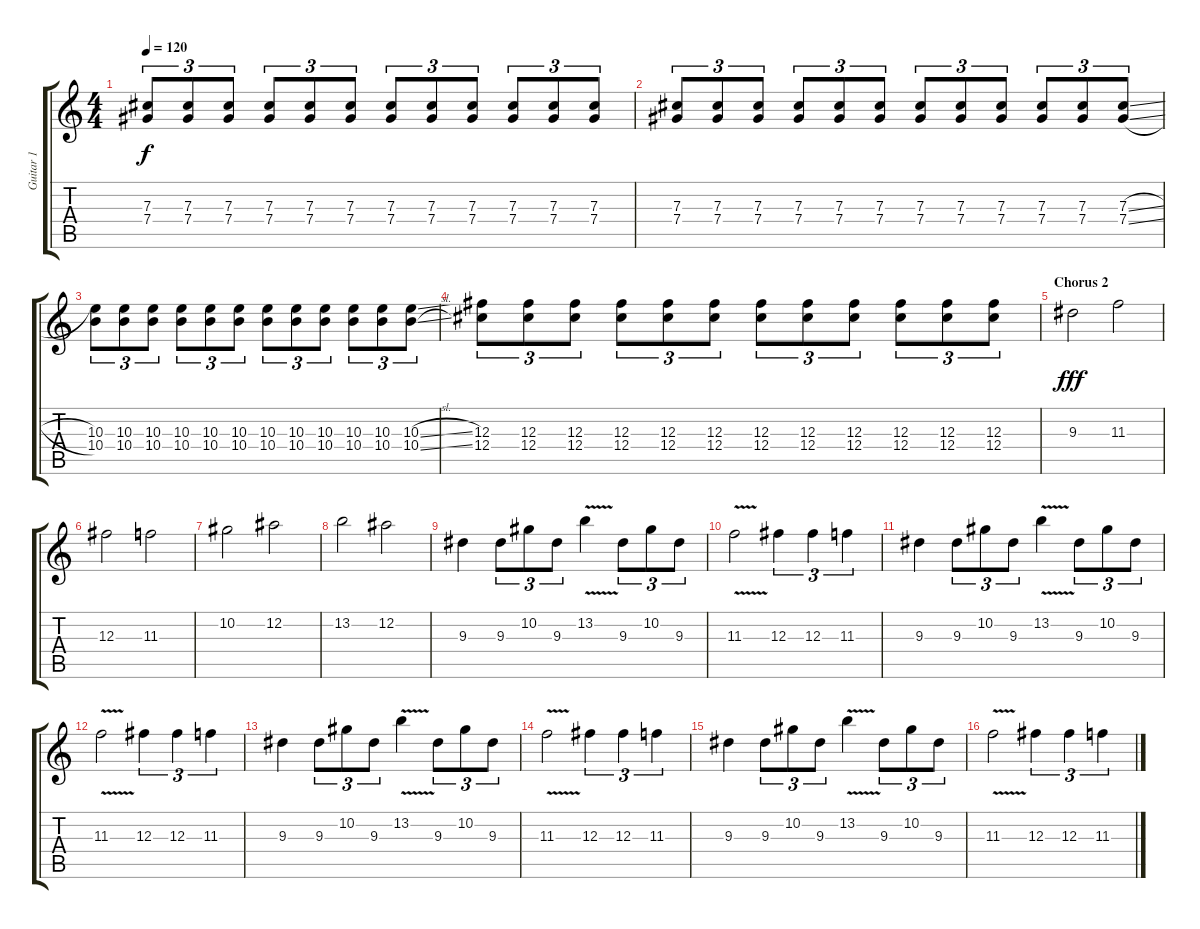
\track ("Guitar 1" "Guitar 1") {instrument distortionguitar}
\staff {score tabs}
\tuning (Eb4 Bb3 Gb3 Db3 Ab2 Db2) {hide}
\ts (4 4)
\tempo 120
\clef g2
\ks c
(7.3 7.4).8{tu (3 2) dy f} (7.3 7.4).8{tu (3 2)} (7.3 7.4).8{tu (3 2)} (7.3 7.4).8{tu (3 2)} (7.3 7.4).8{tu (3 2)} (7.3 7.4).8{tu (3 2)} (7.3 7.4).8{tu (3 2)} (7.3 7.4).8{tu (3 2)} (7.3 7.4).8{tu (3 2)} (7.3 7.4).8{tu (3 2)} (7.3 7.4).8{tu (3 2)} (7.3 7.4).8{tu (3 2)} |
(7.3 7.4).8{tu (3 2)} (7.3 7.4).8{tu (3 2)} (7.3 7.4).8{tu (3 2)} (7.3 7.4).8{tu (3 2)} (7.3 7.4).8{tu (3 2)} (7.3 7.4).8{tu (3 2)} (7.3 7.4).8{tu (3 2)} (7.3 7.4).8{tu (3 2)} (7.3 7.4).8{tu (3 2)} (7.3 7.4).8{tu (3 2)} (7.3 7.4).8{tu (3 2)} (7.3{sl} 7.4{sl}).8{tu (3 2)} |
(10.3 10.4).8{tu (3 2)} (10.3 10.4).8{tu (3 2)} (10.3 10.4).8{tu (3 2)} (10.3 10.4).8{tu (3 2)} (10.3 10.4).8{tu (3 2)} (10.3 10.4).8{tu (3 2)} (10.3 10.4).8{tu (3 2)} (10.3 10.4).8{tu (3 2)} (10.3 10.4).8{tu (3 2)} (10.3 10.4).8{tu (3 2)} (10.3 10.4).8{tu (3 2)} (10.3{sl} 10.4{sl}).8{tu (3 2)} |
(12.3 12.4).8{tu (3 2)} (12.3 12.4).8{tu (3 2)} (12.3 12.4).8{tu (3 2)} (12.3 12.4).8{tu (3 2)} (12.3 12.4).8{tu (3 2)} (12.3 12.4).8{tu (3 2)} (12.3 12.4).8{tu (3 2)} (12.3 12.4).8{tu (3 2)} (12.3 12.4).8{tu (3 2)} (12.3 12.4).8{tu (3 2)} (12.3 12.4).8{tu (3 2)} (12.3 12.4).8{tu (3 2)} |
\section ("" "Chorus 2")
9.3.2{dy fff} 11.3.2 |
12.3.2 11.3.2 |
10.2.2 12.2.2 |
13.2.2 12.2.2 |
9.3.4 9.3.8{tu (3 2)} 10.2.8{tu (3 2)} 9.3.8{tu (3 2)} 13.2{v}.4 9.3.8{tu (3 2)} 10.2.8{tu (3 2)} 9.3.8{tu (3 2)} |
11.3{v}.2 12.3.4{tu (3 2)} 12.3.4{tu (3 2)} 11.3.4{tu (3 2)} |
9.3.4 9.3.8{tu (3 2)} 10.2.8{tu (3 2)} 9.3.8{tu (3 2)} 13.2{v}.4 9.3.8{tu (3 2)} 10.2.8{tu (3 2)} 9.3.8{tu (3 2)} |
11.3{v}.2 12.3.4{tu (3 2)} 12.3.4{tu (3 2)} 11.3.4{tu (3 2)} |
9.3.4 9.3.8{tu (3 2)} 10.2.8{tu (3 2)} 9.3.8{tu (3 2)} 13.2{v}.4 9.3.8{tu (3 2)} 10.2.8{tu (3 2)} 9.3.8{tu (3 2)} |
11.3{v}.2 12.3.4{tu (3 2)} 12.3.4{tu (3 2)} 11.3.4{tu (3 2)} |
9.3.4 9.3.8{tu (3 2)} 10.2.8{tu (3 2)} 9.3.8{tu (3 2)} 13.2{v}.4 9.3.8{tu (3 2)} 10.2.8{tu (3 2)} 9.3.8{tu (3 2)} |
11.3{v}.2 12.3.4{tu (3 2)} 12.3.4{tu (3 2)} 11.3.4{tu (3 2)}
